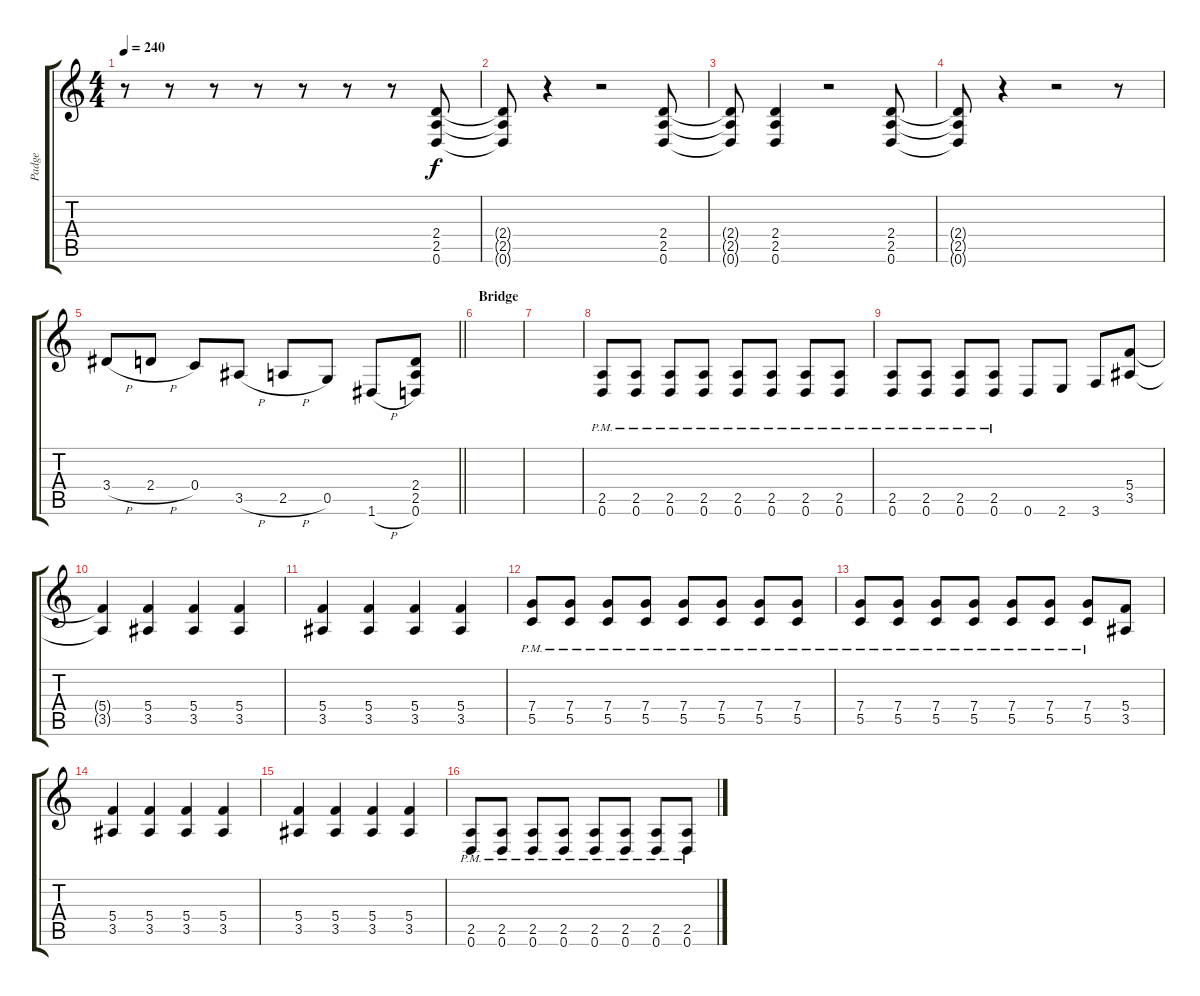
\track ("Padge" "Padge") {instrument distortionguitar}
\staff {score tabs}
\tuning (D4 A3 F3 C3 G2 D2) {hide}
\ts (4 4)
\tempo 240
\clef g2
\ks c
r.8{dy f} r.8 r.8 r.8 r.8 r.8 r.8 (2.4 2.5 0.6).8 |
(2.4{t} 2.5{t} 0.6{t}).8 r.4 r.2 (2.4 2.5 0.6).8 |
(2.4{t} 2.5{t} 0.6{t}).8 (2.4 2.5 0.6).4 r.2 (2.4 2.5 0.6).8 |
(2.4{t} 2.5{t} 0.6{t}).8 r.4 r.2 r.8 |
\barLineRight lightlight
3.4{h}.8 2.4{h}.8 0.4.8 3.5{h}.8 2.5{h}.8 0.5.8 1.6{h}.8 (2.4 2.5 0.6).8 |
\section ("" "Bridge")
|
|
(2.5{pm} 0.6{pm}).8 (2.5{pm} 0.6{pm}).8 (2.5{pm} 0.6{pm}).8 (2.5{pm} 0.6{pm}).8 (2.5{pm} 0.6{pm}).8 (2.5{pm} 0.6{pm}).8 (2.5{pm} 0.6{pm}).8 (2.5{pm} 0.6{pm}).8 |
(2.5{pm} 0.6{pm}).8 (2.5{pm} 0.6{pm}).8 (2.5{pm} 0.6{pm}).8 (2.5{pm} 0.6{pm}).8 0.6.8 2.6.8 3.6.8 (5.4 3.5).8 |
(5.4{t} 3.5{t}).4 (5.4 3.5).4 (5.4 3.5).4 (5.4 3.5).4 |
(5.4 3.5).4 (5.4 3.5).4 (5.4 3.5).4 (5.4 3.5).4 |
(7.4{pm} 5.5{pm}).8 (7.4{pm} 5.5{pm}).8 (7.4{pm} 5.5{pm}).8 (7.4{pm} 5.5{pm}).8 (7.4{pm} 5.5{pm}).8 (7.4{pm} 5.5{pm}).8 (7.4{pm} 5.5{pm}).8 (7.4{pm} 5.5{pm}).8 |
(7.4{pm} 5.5{pm}).8 (7.4{pm} 5.5{pm}).8 (7.4{pm} 5.5{pm}).8 (7.4{pm} 5.5{pm}).8 (7.4{pm} 5.5{pm}).8 (7.4{pm} 5.5{pm}).8 (7.4{pm} 5.5{pm}).8 (5.4 3.5).8 |
(5.4 3.5).4 (5.4 3.5).4 (5.4 3.5).4 (5.4 3.5).4 |
(5.4 3.5).4 (5.4 3.5).4 (5.4 3.5).4 (5.4 3.5).4 |
(2.5{pm} 0.6{pm}).8 (2.5{pm} 0.6{pm}).8 (2.5{pm} 0.6{pm}).8 (2.5{pm} 0.6{pm}).8 (2.5{pm} 0.6{pm}).8 (2.5{pm} 0.6{pm}).8 (2.5{pm} 0.6{pm}).8 (2.5{pm} 0.6{pm}).8
